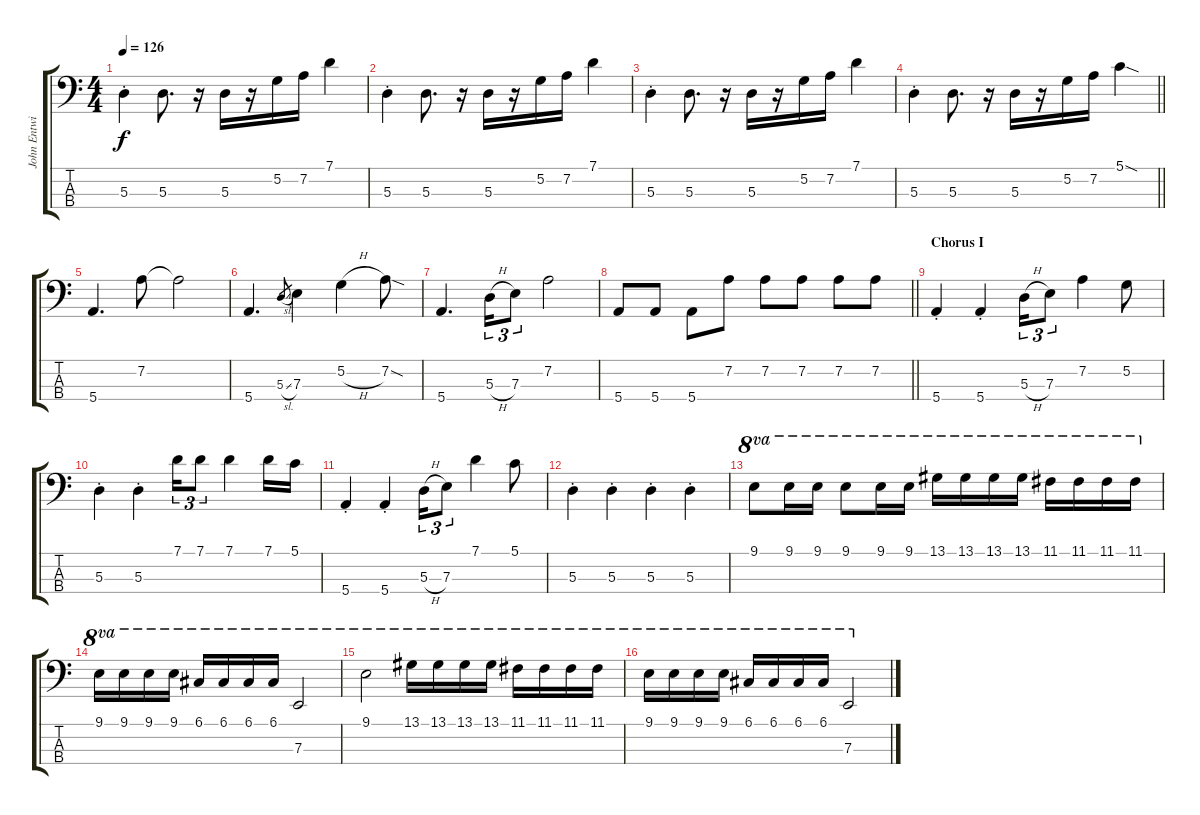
\track ("John Entwistle" "John Entwi") {instrument electricbassfinger}
\staff {score tabs}
\tuning (G2 D2 A1 E1) {hide}
\ts (4 4)
\tempo 126
\clef f4
\ks c
5.3{st}.4{dy f} 5.3.8{d} r.16 5.3.16 r.16 5.2.16 7.2.16 7.1.4 |
5.3{st}.4 5.3.8{d} r.16 5.3.16 r.16 5.2.16 7.2.16 7.1.4 |
5.3{st}.4 5.3.8{d} r.16 5.3.16 r.16 5.2.16 7.2.16 7.1.4 |
\barLineRight lightlight
5.3{st}.4 5.3.8{d} r.16 5.3.16 r.16 5.2.16 7.2.16 5.1{sod}.4 |
5.4.4{d} 7.2.8 7.2{t}.2 |
5.4.4{d} 5.3{sl}.8{gr} 7.3.4 5.2{h}.4 7.2{sod}.8 |
5.4.4{d} 5.3{h}.16{tu (3 2)} 7.3.8{tu (3 2)} 7.2.2 |
\barLineRight lightlight
5.4.8 5.4.8 5.4.8 7.2.8 7.2.8 7.2.8 7.2.8 7.2.8 |
\section ("" "Chorus I")
5.4{st}.4 5.4{st}.4 5.3{h}.16{tu (3 2)} 7.3.8{tu (3 2)} 7.2.4 5.2.8 |
5.3{st}.4 5.3{st}.4 7.1.16{tu (3 2)} 7.1.8{tu (3 2)} 7.1.4 7.1.16 5.1.16 |
5.4{st}.4 5.4{st}.4 5.3{h}.16{tu (3 2)} 7.3.8{tu (3 2)} 7.1.4 5.1.8 |
5.3{st}.4 5.3{st}.4 5.3{st}.4 5.3{st}.4 |
9.1.8{ot 8va} 9.1.16{ot 8va} 9.1.16{ot 8va} 9.1.8{ot 8va} 9.1.16{ot 8va} 9.1.16{ot 8va} 13.1.16{ot 8va} 13.1.16{ot 8va} 13.1.16{ot 8va} 13.1.16{ot 8va} 11.1.16{ot 8va} 11.1.16{ot 8va} 11.1.16{ot 8va} 11.1.16{ot 8va} |
9.1.16{ot 8va} 9.1.16{ot 8va} 9.1.16{ot 8va} 9.1.16{ot 8va} 6.1.16{ot 8va} 6.1.16{ot 8va} 6.1.16{ot 8va} 6.1.16{ot 8va} 7.3.2{ot 8va} |
9.1.2{ot 8va} 13.1.16{ot 8va} 13.1.16{ot 8va} 13.1.16{ot 8va} 13.1.16{ot 8va} 11.1.16{ot 8va} 11.1.16{ot 8va} 11.1.16{ot 8va} 11.1.16{ot 8va} |
9.1.16{ot 8va} 9.1.16{ot 8va} 9.1.16{ot 8va} 9.1.16{ot 8va} 6.1.16{ot 8va} 6.1.16{ot 8va} 6.1.16{ot 8va} 6.1.16{ot 8va} 7.3.2{ot 8va}
